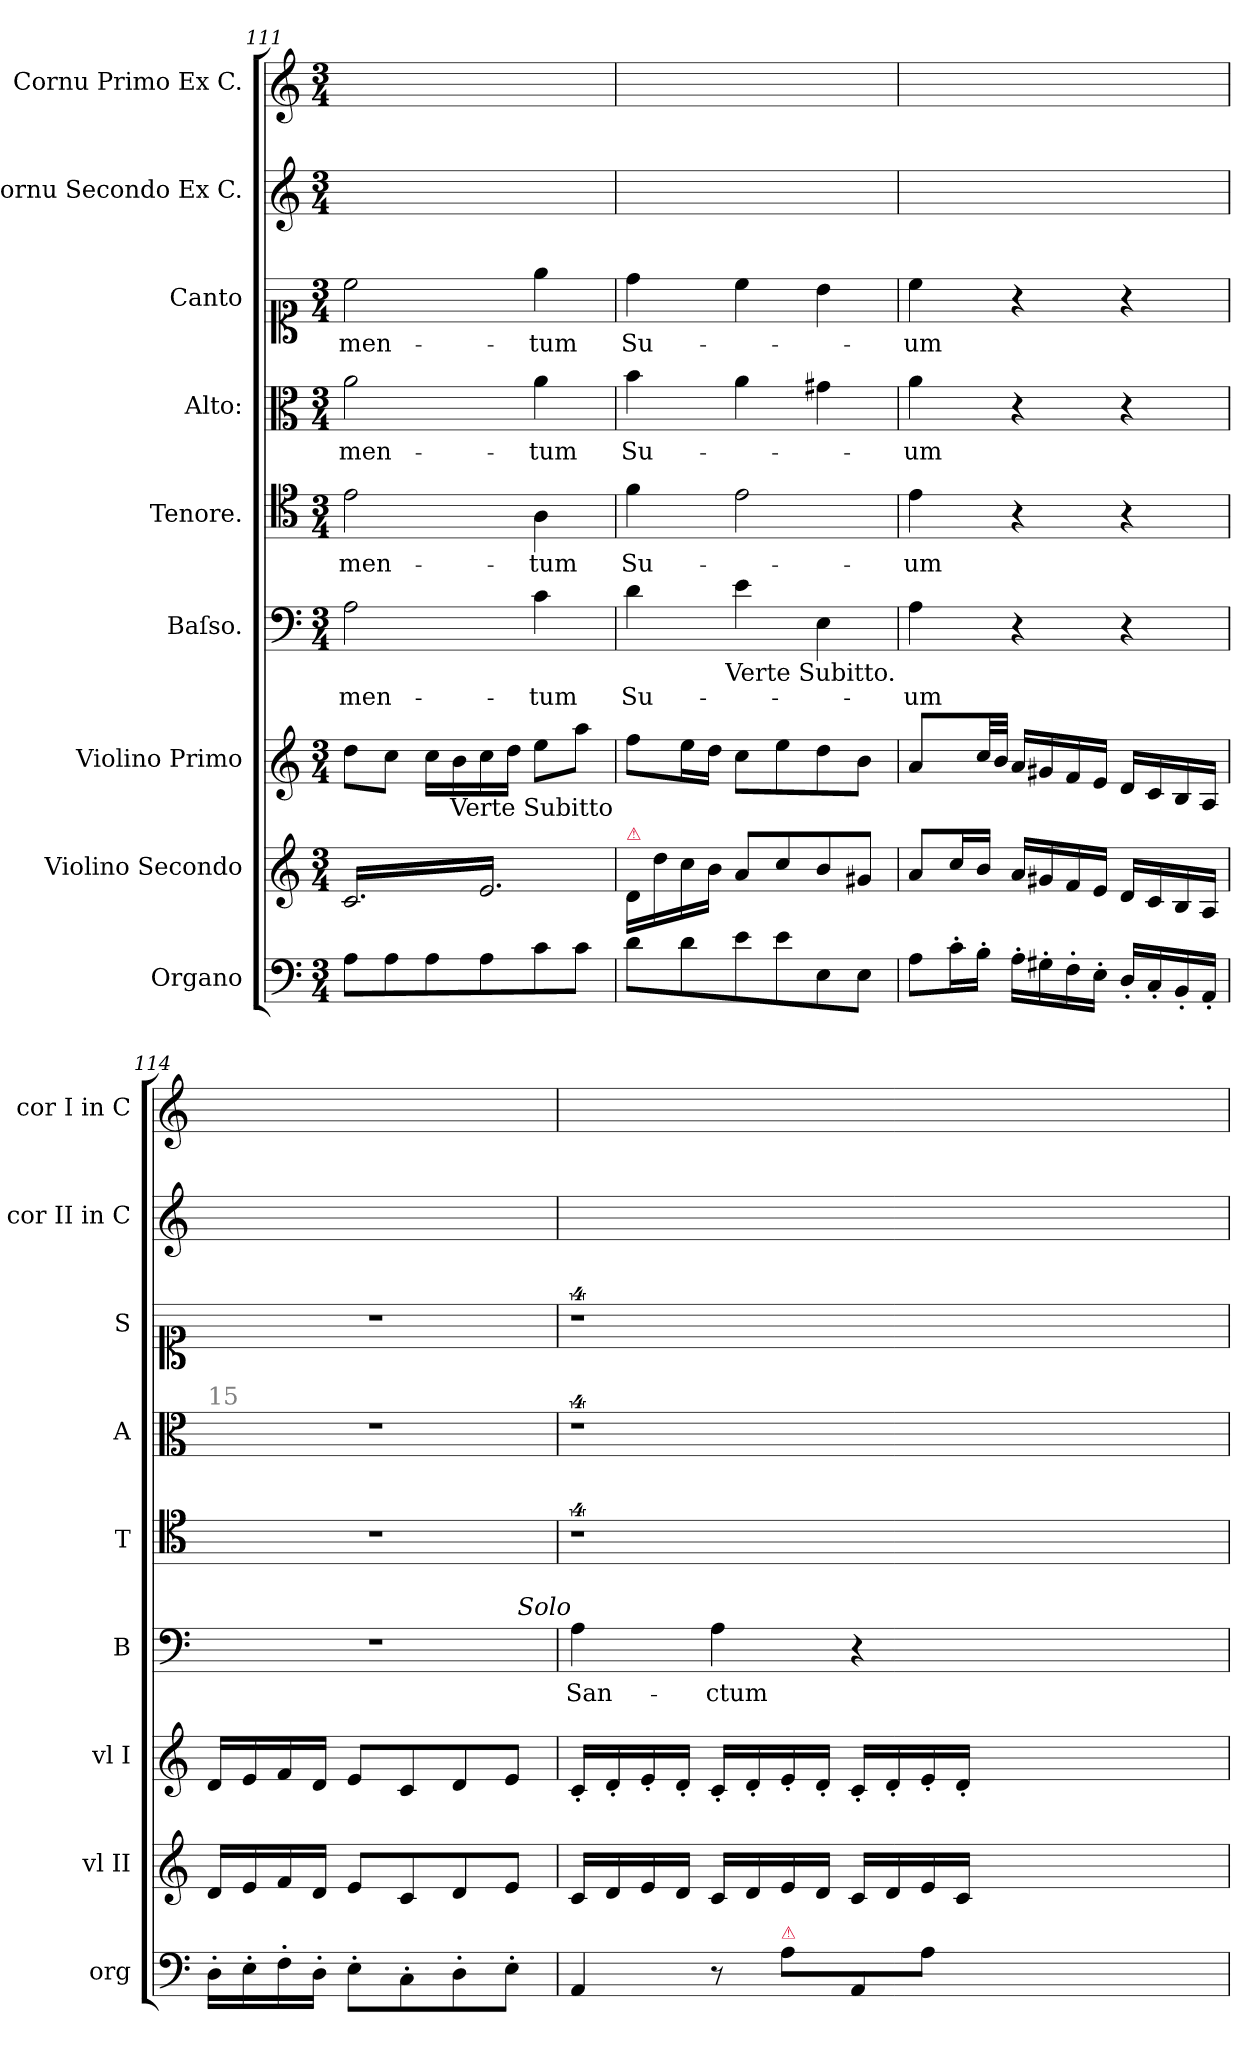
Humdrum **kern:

**kern	**dynam	**kern	**kern	**kern	**text	**kern	**text	**kern	**text	**kern	**text	**kern	**kern
*part9	*part9	*part8	*part7	*part6	*part6	*part5	*part5	*part4	*part4	*part3	*part3	*part2	*part1
*staff9	*staff9	*staff8	*staff7	*staff6	*staff6	*staff5	*staff5	*staff4	*staff4	*staff3	*staff3	*staff2	*staff1
*I"Organo	*	*I"Violino Secondo	*I"Violino Primo	*I"Baſso.	*	*I"Tenore.	*	*I"Alto:	*	*I"Canto	*	*I"Cornu Secondo Ex C.	*I"Cornu Primo Ex C.
*I'org	*	*I'vl II	*I'vl I	*I'B	*	*I'T	*	*I'A	*	*I'S	*	*I'cor II in C	*I'cor I in C
*clefF4	*	*clefG2	*clefG2	*clefF4	*	*clefC4	*	*clefC3	*	*clefC1	*	*clefG2	*clefG2
*k[]	*	*k[]	*k[]	*k[]	*	*k[]	*	*k[]	*	*k[]	*	*k[]	*k[]
*C:	*	*C:	*C:	*C:	*	*C:	*	*C:	*	*C:	*	*C:	*C:
*M3/4	*	*M3/4	*M3/4	*M3/4	*	*M3/4	*	*M3/4	*	*M3/4	*	*M3/4	*M3/4
=111	=111	=111	=111	=111	=111	=111	=111	=111	=111	=111	=111	=111	=111
*	*	*tremolo	*	*	*	*	*	*	*	*	*	*	*
8A\L	.	16c/LL	8dd\L	2A\	-men-	2e\	-men-	2a\	-men-	2cc\	-men-	2.ryy	2.ryy
.	.	16e/	.	.	.	.	.	.	.	.	.	.	.
8A\	.	16c/	8cc\J	.	.	.	.	.	.	.	.	.	.
.	.	16e/	.	.	.	.	.	.	.	.	.	.	.
8A\	.	16c/	16cc\LL	.	.	.	.	.	.	.	.	.	.
.	.	16e/	16b\	.	.	.	.	.	.	.	.	.	.
8A\	.	16c/	16cc\	.	.	.	.	.	.	.	.	.	.
.	.	16e/	16dd\JJ	.	.	.	.	.	.	.	.	.	.
8c\	.	16c/	8ee\L	4c\	-tum	4A\	-tum	4a\	-tum	4ee\	-tum	.	.
.	.	16e/	.	.	.	.	.	.	.	.	.	.	.
8c\J	.	16c/	8aa\J	.	.	.	.	.	.	.	.	.	.
.	.	16e/JJ	.	.	.	.	.	.	.	.	.	.	.
*	*	*Xtremolo	*	*	*	*	*	*	*	*	*	*	*
!	!	!	!LO:TX:b:rj:t=Verte Subitto	!	!	!	!	!	!	!	!	!	!
=112	=112	=112	=112	=112	=112	=112	=112	=112	=112	=112	=112	=112	=112
!	!	!LO:TX:a:color=crimson:t=⚠	!	!	!	!	!	!	!	!	!	!	!
8d\L	.	16d/LL	8ff\L	4d\	Su-	4f\	Su-	4b\	Su-	4dd\	Su-	2.ryy	2.ryy
.	.	16dd\	.	.	.	.	.	.	.	.	.	.	.
8d\	.	16cc\	16ee\L	.	.	.	.	.	.	.	.	.	.
.	.	16b\JJ	16dd\JJ	.	.	.	.	.	.	.	.	.	.
8e\	.	8a/L	8cc\L	4e\	.	2e\	.	4a\	.	4cc\	.	.	.
.	.	.	.	.	.	.	.	.	.	.	.	.	.
8e\	.	8cc/	8ee\	.	.	.	.	.	.	.	.	.	.
8E\	.	8b/	8dd\	4E\	.	.	.	4g#X\	.	4b\	.	.	.
8E\J	.	8g#X/J	8b\J	.	.	.	.	.	.	.	.	.	.
!	!	!	!	!LO:TX:b:rj:t=Verte Subitto.	!	!	!	!	!	!	!	!	!
=113	=113	=113	=113	=113	=113	=113	=113	=113	=113	=113	=113	=113	=113
!	!	!	!LO:N:vis=8	!	!	!	!	!	!	!	!	!	!
8A\L	.	8a/L	8.a/L	4A\	-um	4e\	-um	4a\	-um	4cc\	-um	2.ryy	2.ryy
16c'\L	.	16cc/L	.	.	.	.	.	.	.	.	.	.	.
16B'\JJ	.	16b/JJ	32cc/LL	.	.	.	.	.	.	.	.	.	.
.	.	.	32b/JJJ	.	.	.	.	.	.	.	.	.	.
16A'\LL	.	16a/LL	16a/LL	4r	.	4r	.	4r	.	4r	.	.	.
16G#X'\	.	16g#X/	16g#X/	.	.	.	.	.	.	.	.	.	.
16F'\	.	16f/	16f/	.	.	.	.	.	.	.	.	.	.
16E'\JJ	.	16e/JJ	16e/JJ	.	.	.	.	.	.	.	.	.	.
16D'/LL	.	16d/LL	16d/LL	4r	.	4r	.	4r	.	4r	.	.	.
16C'/	.	16c/	16c/	.	.	.	.	.	.	.	.	.	.
16BB'/	.	16B/	16B/	.	.	.	.	.	.	.	.	.	.
16AA'/JJ	.	16A/JJ	16A/JJ	.	.	.	.	.	.	.	.	.	.
=114	=114	=114	=114	=114	=114	=114	=114	=114	=114	=114	=114	=114	=114
!	!	!	!	!	!	!	!	!LO:TX:a:color=grey:t=15	!	!	!	!	!
16D'\LL	.	16d/LL	16d/LL	2.r	.	2.r	.	2.r	.	2.r	.	2.ryy	2.ryy
16E'\	.	16e/	16e/	.	.	.	.	.	.	.	.	.	.
16F'\	.	16f/	16f/	.	.	.	.	.	.	.	.	.	.
16D'\JJ	.	16d/JJ	16d/JJ	.	.	.	.	.	.	.	.	.	.
8E'\L	.	8e/L	8e/L	.	.	.	.	.	.	.	.	.	.
8C'\	.	8c/	8c/	.	.	.	.	.	.	.	.	.	.
8D'\	.	8d/	8d/	.	.	.	.	.	.	.	.	.	.
8E'\J	.	8e/J	8e/J	.	.	.	.	.	.	.	.	.	.
=115	=115	=115	=115	=115	=115	=115	=115	=115	=115	=115	=115	=115	=115
!	!	!	!	!LO:TX:a:i:rj:t=Solo	!	!	!	!	!	!	!	!	!
!	!LO:DY:a	!	!	!	!	!	!	!	!	!	!	!	!
4AA/	pia	16c/LL	16c'/LL	4A\	San-	4%9r	.	4%9r	.	4%9r	.	2.ryy	2.ryy
.	.	16d/	16d'/	.	.	.	.	.	.	.	.	.	.
.	.	16e/	16e'/	.	.	.	.	.	.	.	.	.	.
.	.	16d/JJ	16d'/JJ	.	.	.	.	.	.	.	.	.	.
8r	.	16c/LL	16c'/LL	4A\	-ctum	.	.	.	.	.	.	.	.
.	.	16d/	16d'/	.	.	.	.	.	.	.	.	.	.
!LO:TX:a:color=crimson:t=⚠	!	!	!	!	!	!	!	!	!	!	!	!	!
8A\L	.	16e/	16e'/	.	.	.	.	.	.	.	.	.	.
.	.	16d/JJ	16d'/JJ	.	.	.	.	.	.	.	.	.	.
8AA/	.	16c/LL	16c'/LL	4r	.	.	.	.	.	.	.	.	.
.	.	16d/	16d'/	.	.	.	.	.	.	.	.	.	.
8A\J	.	16e/	16e'/	.	.	.	.	.	.	.	.	.	.
.	.	16c/JJ	16d'/JJ	.	.	.	.	.	.	.	.	.	.
1.ryy	.	1.ryy	1.ryy	1.ryy	.	.	.	.	.	.	.	1.ryy	1.ryy
=	=	=	=	=	=	=	=	=	=	=	=	=	=
*-	*-	*-	*-	*-	*-	*-	*-	*-	*-	*-	*-	*-	*-
